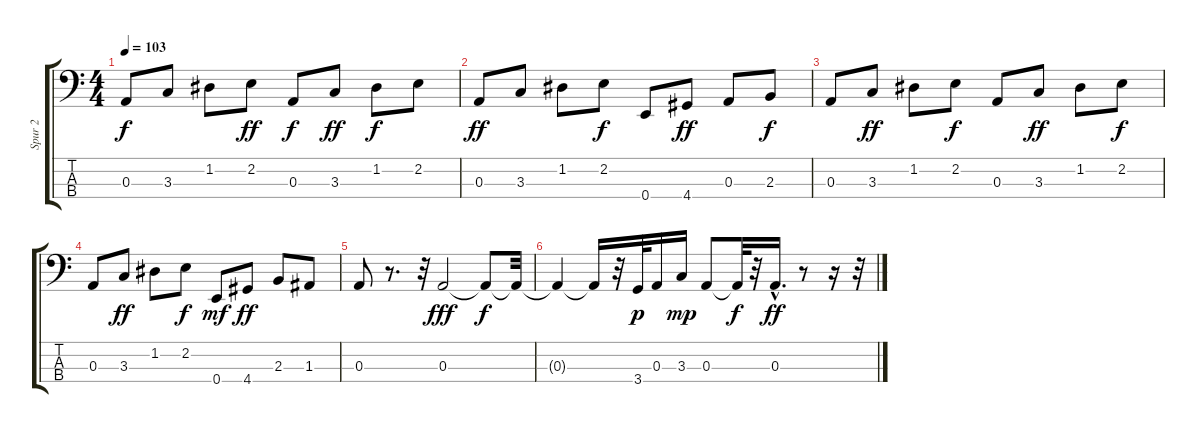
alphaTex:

\track ("Spur 2" "Spur 2") {instrument electricbassfinger}
\staff {score tabs}
\tuning (G2 D2 A1 E1) {hide}
\ts (4 4)
\tempo 103
\clef f4
\ks c
0.3.8{dy f} 3.3.8 1.2.8 2.2.8{dy ff} 0.3.8{dy f} 3.3.8{dy ff} 1.2.8{dy f} 2.2.8 |
0.3.8{dy ff} 3.3.8 1.2.8 2.2.8{dy f} 0.4.8 4.4.8{dy ff} 0.3.8 2.3.8{dy f} |
0.3.8 3.3.8{dy ff} 1.2.8 2.2.8{dy f} 0.3.8 3.3.8{dy ff} 1.2.8 2.2.8{dy f} |
0.3.8 3.3.8{dy ff} 1.2.8 2.2.8{dy f} 0.4.8{dy mf} 4.4.8{dy ff} 2.3.8 1.3.8 |
0.3.8 r.8{d} r.32 0.3.2{dy fff} 0.3{t}.8{dy f} 0.3{t}.32 |
0.3{t}.4 0.3{t}.16 r.32 3.4.32{dy p} 0.3.16 3.3.16{dy mp} 0.3.8 0.3{t}.32{dy f} r.32 0.3{hac}.16{d dy ff} r.8 r.16 r.32
